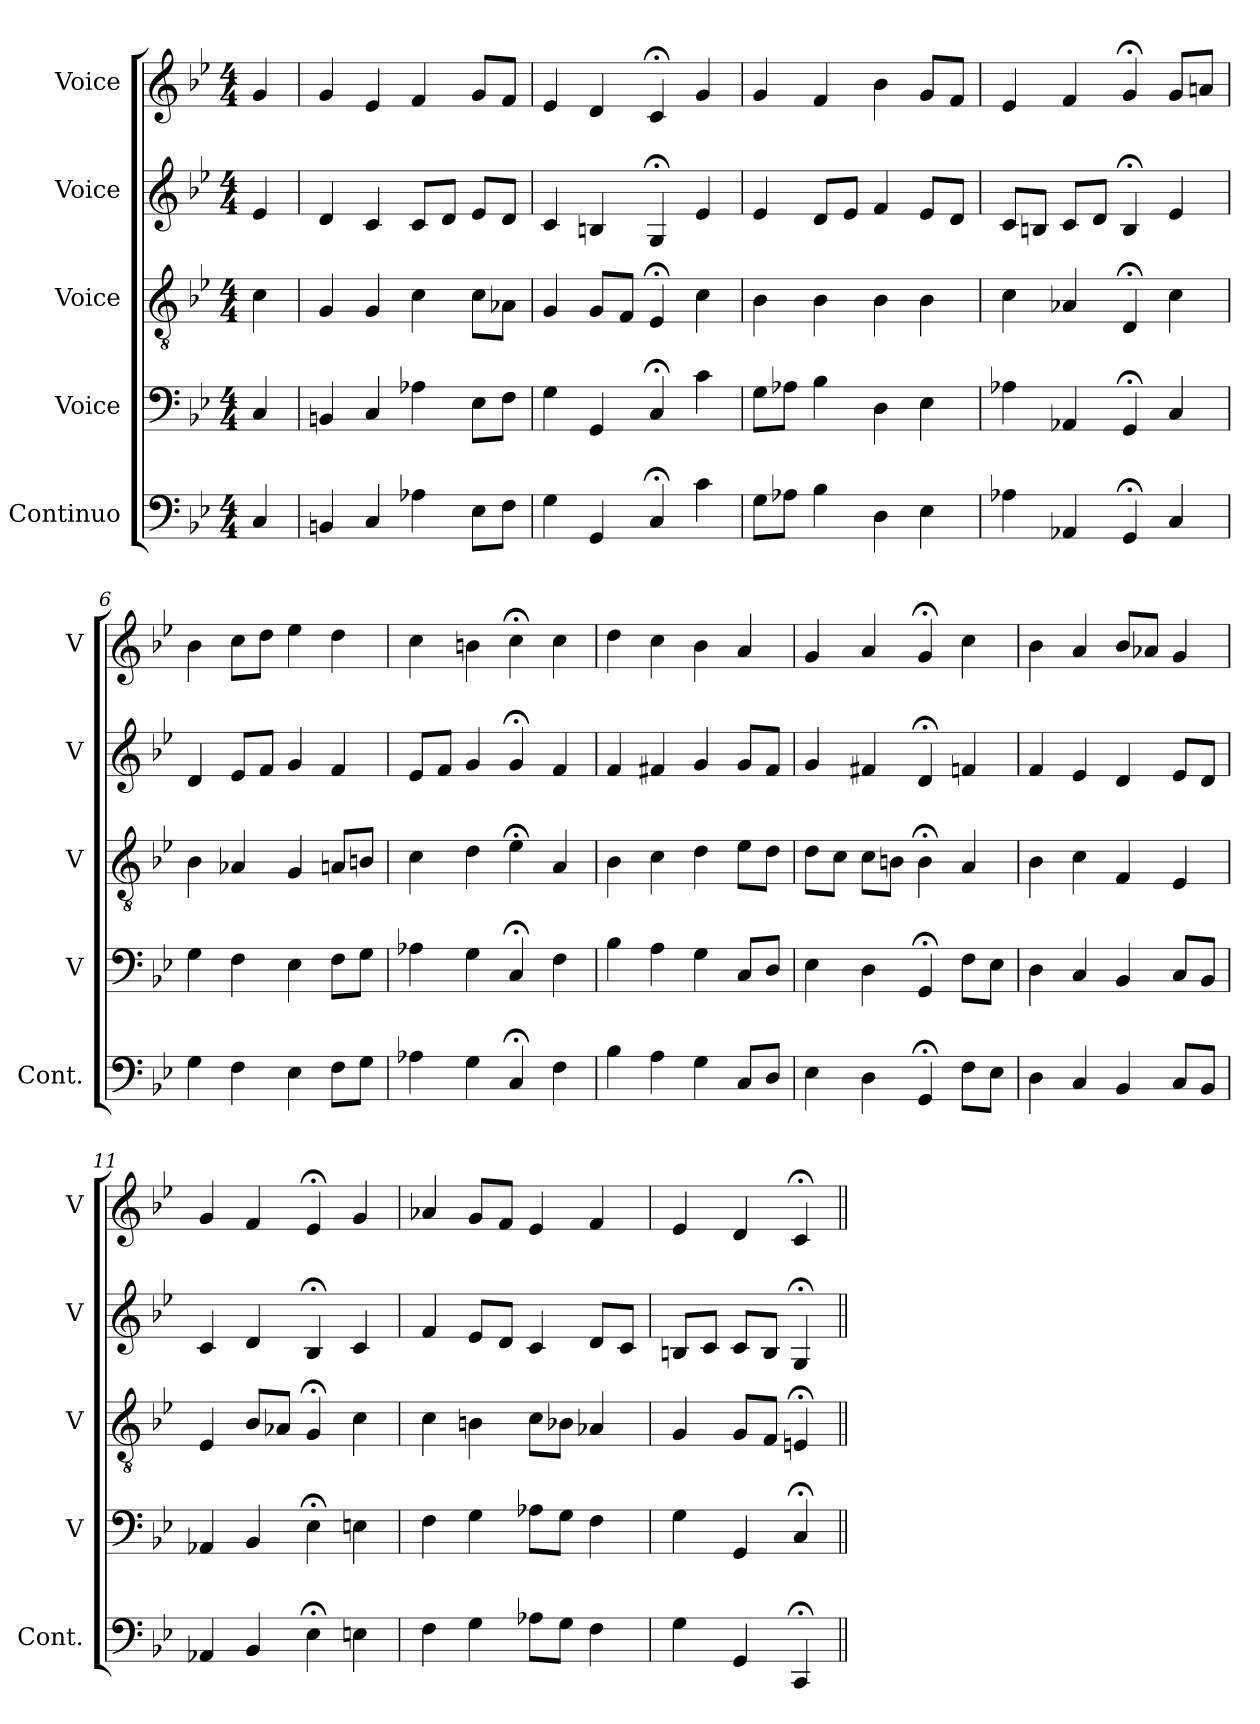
**kern	**kern	**kern	**kern	**kern
*part5	*part4	*part3	*part2	*part1
*staff5	*staff4	*staff3	*staff2	*staff1
*I"Continuo	*I"Voice	*I"Voice	*I"Voice	*I"Voice
*I'Cont.	*I'V	*I'V	*I'V	*I'V
*clefF4	*clefF4	*clefGv2	*clefG2	*clefG2
*k[b-e-]	*k[b-e-]	*k[b-e-]	*k[b-e-]	*k[b-e-]
*M4/4	*M4/4	*M4/4	*M4/4	*M4/4
=	=	=	=	=
4C	4C	4c	4e-	4g
=2	=2	=2	=2	=2
4BBn	4BBn	4G	4d	4g
4C	4C	4G	4c	4e-
4A-X	4A-X	4c	8cL	4f
.	.	.	8dJ	.
8E-L	8E-L	8cL	8e-L	8gL
8FJ	8FJ	8A-XJ	8dJ	8fJ
=3	=3	=3	=3	=3
4G	4G	4G	4c	4e-
4GG	4GG	8GL	4Bn	4d
.	.	8FJ	.	.
4C;<	4C;<	4E-;<	4G;<	4c;<
4c	4c	4c	4e-	4g
=4	=4	=4	=4	=4
8GL	8GL	4B-	4e-	4g
8A-XJ	8A-XJ	.	.	.
4B-	4B-	4B-	8dL	4f
.	.	.	8e-J	.
4D	4D	4B-	4f	4b-
4E-	4E-	4B-	8e-L	8gL
.	.	.	8dJ	8fJ
=5	=5	=5	=5	=5
4A-X	4A-X	4c	8cL	4e-
.	.	.	8BnJ	.
4AA-X	4AA-X	4A-X	8cL	4f
.	.	.	8dJ	.
4GG;<	4GG;<	4D;<	4B;<	4g;<
4C	4C	4c	4e-	8gL
.	.	.	.	8anJ
=6	=6	=6	=6	=6
4G	4G	4B-	4d	4b-
4F	4F	4A-X	8e-L	8ccL
.	.	.	8fJ	8ddJ
4E-	4E-	4G	4g	4ee-
8FL	8FL	8AnL	4f	4dd
8GJ	8GJ	8BnJ	.	.
=7	=7	=7	=7	=7
4A-X	4A-X	4c	8e-L	4cc
.	.	.	8fJ	.
4G	4G	4d	4g	4bn
4C;<	4C;<	4e-;<	4g;<	4cc;<
4F	4F	4A	4f	4cc
=8	=8	=8	=8	=8
4B-	4B-	4B-	4f	4dd
4A	4A	4c	4f#X	4cc
4G	4G	4d	4g	4b-
8CL	8CL	8e-L	8gL	4a
8DJ	8DJ	8dJ	8f#J	.
=9	=9	=9	=9	=9
4E-	4E-	8dL	4g	4g
.	.	8cJ	.	.
4D	4D	8cL	4f#X	4a
.	.	8BnJ	.	.
4GG;<	4GG;<	4B;<	4d;<	4g;<
8FL	8FL	4A	4fn	4cc
8E-J	8E-J	.	.	.
=10	=10	=10	=10	=10
4D	4D	4B-	4f	4b-
4C	4C	4c	4e-	4a
4BB-	4BB-	4F	4d	8b-L
.	.	.	.	8a-XJ
8CL	8CL	4E-	8e-L	4g
8BB-J	8BB-J	.	8dJ	.
=11	=11	=11	=11	=11
4AA-X	4AA-X	4E-	4c	4g
4BB-	4BB-	8B-L	4d	4f
.	.	8A-XJ	.	.
4E-;<	4E-;<	4G;<	4B-;<	4e-;<
4En	4En	4c	4c	4g
=12	=12	=12	=12	=12
4F	4F	4c	4f	4a-X
4G	4G	4Bn	8e-L	8gL
.	.	.	8dJ	8fJ
8A-XL	8A-XL	8cL	4c	4e-
8GJ	8GJ	8B-XJ	.	.
4F	4F	4A-X	8dL	4f
.	.	.	8cJ	.
=13	=13	=13	=13	=13
4G	4G	4G	8BnL	4e-
.	.	.	8cJ	.
4GG	4GG	8GL	8cL	4d
.	.	8FJ	8BJ	.
4CC;<	4C;<	4En;<	4G;<	4c;<
=||	=||	=||	=||	=||
*-	*-	*-	*-	*-
